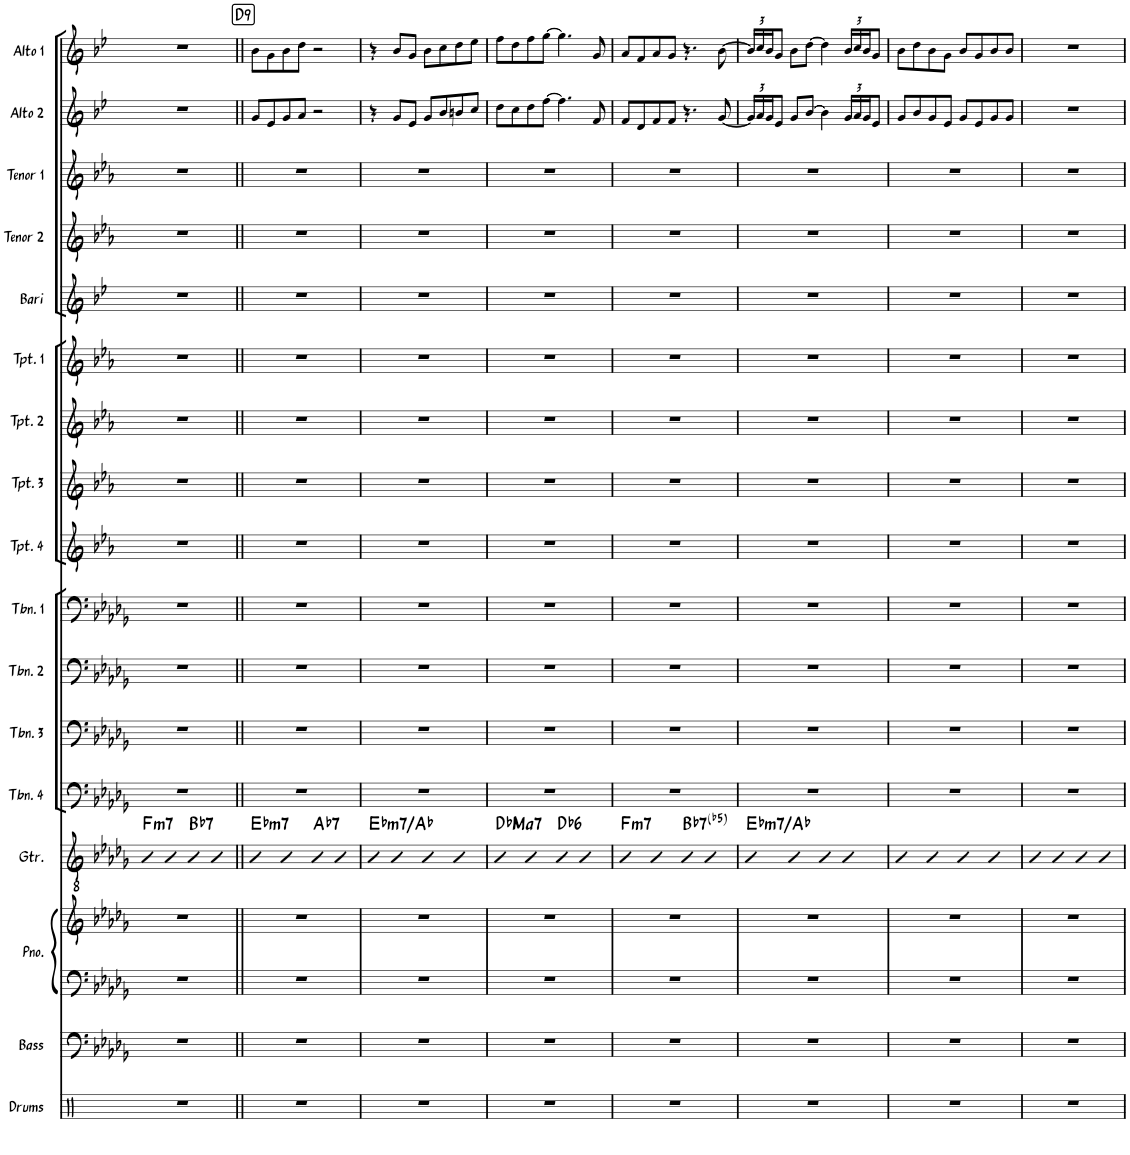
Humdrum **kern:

**kern	**kern	**kern	**kern	**kern	**harte	**kern	**kern	**kern	**kern	**kern	**kern	**kern	**kern	**kern	**kern	**kern	**kern	**kern
*part17	*part16	*part15	*part15	*part14	*part14	*part13	*part12	*part11	*part10	*part9	*part8	*part7	*part6	*part5	*part4	*part3	*part2	*part1
*staff18	*staff17	*staff16	*staff15	*staff14	*	*staff13	*staff12	*staff11	*staff10	*staff9	*staff8	*staff7	*staff6	*staff5	*staff4	*staff3	*staff2	*staff1
*I"Drums	*I"Bass	*I"Piano	*	*I"Guitar	*	*I"Trombone 4	*I"Trombone 3	*I"Trombone 2	*I"Trombone 1	*I"Trumpet 4	*I"Trumpet 3	*I"Trumpet 2	*I"Trumpet 1	*I"Bari Sax	*I"Tenor Sax 2	*I"Tenor Sax 1	*I"Alto Sax 2	*I"Alto Sax 1
*I'Drums	*I'Bass	*I'Pno.	*	*I'Gtr.	*	*I'Tbn. 4	*I'Tbn. 3	*I'Tbn. 2	*I'Tbn. 1	*I'Tpt. 4	*I'Tpt. 3	*I'Tpt. 2	*I'Tpt. 1	*I'Bari	*I'Tenor 2	*I'Tenor 1	*I'Alto 2	*I'Alto 1
!!LO:PB:g=z
*clefX	*clefF4	*clefF4	*clefG2	*clefGv2	*	*clefF4	*clefF4	*clefF4	*clefF4	*clefG2	*clefG2	*clefG2	*clefG2	*clefG2	*clefG2	*clefG2	*clefG2	*clefG2
*	*Trd7c12	*	*	*	*	*	*	*	*	*Trd1c2	*Trd1c2	*Trd1c2	*Trd1c2	*Trd12c21	*Trd8c14	*Trd8c14	*Trd5c9	*Trd5c9
*k[]	*k[b-e-a-d-g-]	*k[b-e-a-d-g-]	*k[b-e-a-d-g-]	*k[b-e-a-d-g-]	*	*k[b-e-a-d-g-]	*k[b-e-a-d-g-]	*k[b-e-a-d-g-]	*k[b-e-a-d-g-]	*k[b-e-a-]	*k[b-e-a-]	*k[b-e-a-]	*k[b-e-a-]	*k[b-e-]	*k[b-e-a-]	*k[b-e-a-]	*k[b-e-]	*k[b-e-]
*M4/4	*M4/4	*M4/4	*M4/4	*M4/4	*	*M4/4	*M4/4	*M4/4	*M4/4	*M4/4	*M4/4	*M4/4	*M4/4	*M4/4	*M4/4	*M4/4	*M4/4	*M4/4
=45	=45	=45	=45	=45	=45	=45	=45	=45	=45	=45	=45	=45	=45	=45	=45	=45	=45	=45
!	!	!	!	!	!LO:H:kt=m7	!	!	!	!	!	!	!	!	!	!	!	!	!
1r	1r	1r	1r	4B-	F:min7	1r	1r	1r	1r	1r	1r	1r	1r	1r	1r	1r	1r	1r
.	.	.	.	4B-	.	.	.	.	.	.	.	.	.	.	.	.	.	.
!	!	!	!	!	!LO:H:kt=7	!	!	!	!	!	!	!	!	!	!	!	!	!
.	.	.	.	4B-	Bb:7	.	.	.	.	.	.	.	.	.	.	.	.	.
.	.	.	.	4B-	.	.	.	.	.	.	.	.	.	.	.	.	.	.
!!LO:REH:place=s1:a:B:rj:fs=14:t=D9
=46||	=46||	=46||	=46||	=46||	=46||	=46||	=46||	=46||	=46||	=46||	=46||	=46||	=46||	=46||	=46||	=46||	=46||	=46||
!	!	!	!	!	!LO:H:kt=m7	!	!	!	!	!	!	!	!	!	!	!	!	!
1r	1r	1r	1r	4B-	Eb:min7	1r	1r	1r	1r	1r	1r	1r	1r	1r	1r	1r	8g/L	8b-\L
.	.	.	.	.	.	.	.	.	.	.	.	.	.	.	.	.	8e-/	8g\
.	.	.	.	4B-	.	.	.	.	.	.	.	.	.	.	.	.	8g/	8b-\
.	.	.	.	.	.	.	.	.	.	.	.	.	.	.	.	.	8a/J	8dd\J
!	!	!	!	!	!LO:H:kt=7	!	!	!	!	!	!	!	!	!	!	!	!	!
.	.	.	.	4B-	Ab:7	.	.	.	.	.	.	.	.	.	.	.	2r	2r
.	.	.	.	4B-	.	.	.	.	.	.	.	.	.	.	.	.	.	.
=47	=47	=47	=47	=47	=47	=47	=47	=47	=47	=47	=47	=47	=47	=47	=47	=47	=47	=47
!	!	!	!	!	!LO:H:kt=m7	!	!	!	!	!	!	!	!	!	!	!	!	!
1r	1r	1r	1r	4B-	Eb:min7/4	1r	1r	1r	1r	1r	1r	1r	1r	1r	1r	1r	4r	4r
.	.	.	.	4B-	.	.	.	.	.	.	.	.	.	.	.	.	8g/L	8b-/L
.	.	.	.	.	.	.	.	.	.	.	.	.	.	.	.	.	8e-/J	8g/J
.	.	.	.	4B-	.	.	.	.	.	.	.	.	.	.	.	.	8g/L	8b-\L
.	.	.	.	.	.	.	.	.	.	.	.	.	.	.	.	.	8b-/	8cc\
.	.	.	.	4B-	.	.	.	.	.	.	.	.	.	.	.	.	8bn/	8dd\
.	.	.	.	.	.	.	.	.	.	.	.	.	.	.	.	.	8cc/J	8ee-\J
=48	=48	=48	=48	=48	=48	=48	=48	=48	=48	=48	=48	=48	=48	=48	=48	=48	=48	=48
!	!	!	!	!	!LO:H:kt=Ma7	!	!	!	!	!	!	!	!	!	!	!	!	!
1r	1r	1r	1r	4B-	Db:maj7	1r	1r	1r	1r	1r	1r	1r	1r	1r	1r	1r	8dd\L	8ff\L
.	.	.	.	.	.	.	.	.	.	.	.	.	.	.	.	.	8cc\	8dd\
.	.	.	.	4B-	.	.	.	.	.	.	.	.	.	.	.	.	8dd\	8ff\
.	.	.	.	.	.	.	.	.	.	.	.	.	.	.	.	.	[8ff\J	[8gg\J
!	!	!	!	!	!LO:H:kt=6	!	!	!	!	!	!	!	!	!	!	!	!	!
.	.	.	.	4B-	Db:maj6	.	.	.	.	.	.	.	.	.	.	.	4.ff\]	4.gg\]
.	.	.	.	4B-	.	.	.	.	.	.	.	.	.	.	.	.	.	.
.	.	.	.	.	.	.	.	.	.	.	.	.	.	.	.	.	8f/	8g/
=49	=49	=49	=49	=49	=49	=49	=49	=49	=49	=49	=49	=49	=49	=49	=49	=49	=49	=49
!	!	!	!	!	!LO:H:kt=m7	!	!	!	!	!	!	!	!	!	!	!	!	!
1r	1r	1r	1r	4B-	F:min7	1r	1r	1r	1r	1r	1r	1r	1r	1r	1r	1r	8f/L	8a/L
.	.	.	.	.	.	.	.	.	.	.	.	.	.	.	.	.	8d/	8f/
.	.	.	.	4B-	.	.	.	.	.	.	.	.	.	.	.	.	8f/	8a/
.	.	.	.	.	.	.	.	.	.	.	.	.	.	.	.	.	8f/J	8g/J
!	!	!	!	!	!LO:H:kt=7	!	!	!	!	!	!	!	!	!	!	!	!	!
.	.	.	.	4B-	Bb:(3,b5,b7)	.	.	.	.	.	.	.	.	.	.	.	4.r	4.r
.	.	.	.	4B-	.	.	.	.	.	.	.	.	.	.	.	.	.	.
.	.	.	.	.	.	.	.	.	.	.	.	.	.	.	.	.	[8g/	[8b-\
=50	=50	=50	=50	=50	=50	=50	=50	=50	=50	=50	=50	=50	=50	=50	=50	=50	=50	=50
*	*	*	*	*	*	*	*	*	*	*	*	*	*	*	*	*	*Xbrackettup	*Xbrackettup
!	!	!	!	!	!LO:H:kt=m7	!	!	!	!	!	!	!	!	!	!	!	!	!
1r	1r	1r	1r	4B-	Eb:min7/4	1r	1r	1r	1r	1r	1r	1r	1r	1r	1r	1r	24g/LL]	24b-/LL]
.	.	.	.	.	.	.	.	.	.	.	.	.	.	.	.	.	24a/	24cc/
.	.	.	.	.	.	.	.	.	.	.	.	.	.	.	.	.	24g/J	24b-/J
.	.	.	.	.	.	.	.	.	.	.	.	.	.	.	.	.	8e-/J	8g/J
.	.	.	.	4B-	.	.	.	.	.	.	.	.	.	.	.	.	8g/L	8b-\L
.	.	.	.	.	.	.	.	.	.	.	.	.	.	.	.	.	[8b-/J	[8dd\J
.	.	.	.	4B-	.	.	.	.	.	.	.	.	.	.	.	.	4b-\]	4dd\]
.	.	.	.	4B-	.	.	.	.	.	.	.	.	.	.	.	.	24g/LL	24b-/LL
.	.	.	.	.	.	.	.	.	.	.	.	.	.	.	.	.	24a/	24cc/
.	.	.	.	.	.	.	.	.	.	.	.	.	.	.	.	.	24g/J	24b-/J
.	.	.	.	.	.	.	.	.	.	.	.	.	.	.	.	.	8e-/J	8g/J
=51	=51	=51	=51	=51	=51	=51	=51	=51	=51	=51	=51	=51	=51	=51	=51	=51	=51	=51
1r	1r	1r	1r	4B-	.	1r	1r	1r	1r	1r	1r	1r	1r	1r	1r	1r	8g/L	8b-\L
.	.	.	.	.	.	.	.	.	.	.	.	.	.	.	.	.	8b-/	8dd\
.	.	.	.	4B-	.	.	.	.	.	.	.	.	.	.	.	.	8g/	8b-\
.	.	.	.	.	.	.	.	.	.	.	.	.	.	.	.	.	8e-/J	8g\J
.	.	.	.	4B-	.	.	.	.	.	.	.	.	.	.	.	.	8g/L	8b-/L
.	.	.	.	.	.	.	.	.	.	.	.	.	.	.	.	.	8e-/	8g/
.	.	.	.	4B-	.	.	.	.	.	.	.	.	.	.	.	.	8g/	8b-/
.	.	.	.	.	.	.	.	.	.	.	.	.	.	.	.	.	8g/J	8b-/J
=52	=52	=52	=52	=52	=52	=52	=52	=52	=52	=52	=52	=52	=52	=52	=52	=52	=52	=52
1r	1r	1r	1r	4B-	.	1r	1r	1r	1r	1r	1r	1r	1r	1r	1r	1r	1r	1r
.	.	.	.	4B-	.	.	.	.	.	.	.	.	.	.	.	.	.	.
.	.	.	.	4B-	.	.	.	.	.	.	.	.	.	.	.	.	.	.
.	.	.	.	4B-	.	.	.	.	.	.	.	.	.	.	.	.	.	.
=	=	=	=	=	=	=	=	=	=	=	=	=	=	=	=	=	=	=
*-	*-	*-	*-	*-	*-	*-	*-	*-	*-	*-	*-	*-	*-	*-	*-	*-	*-	*-
